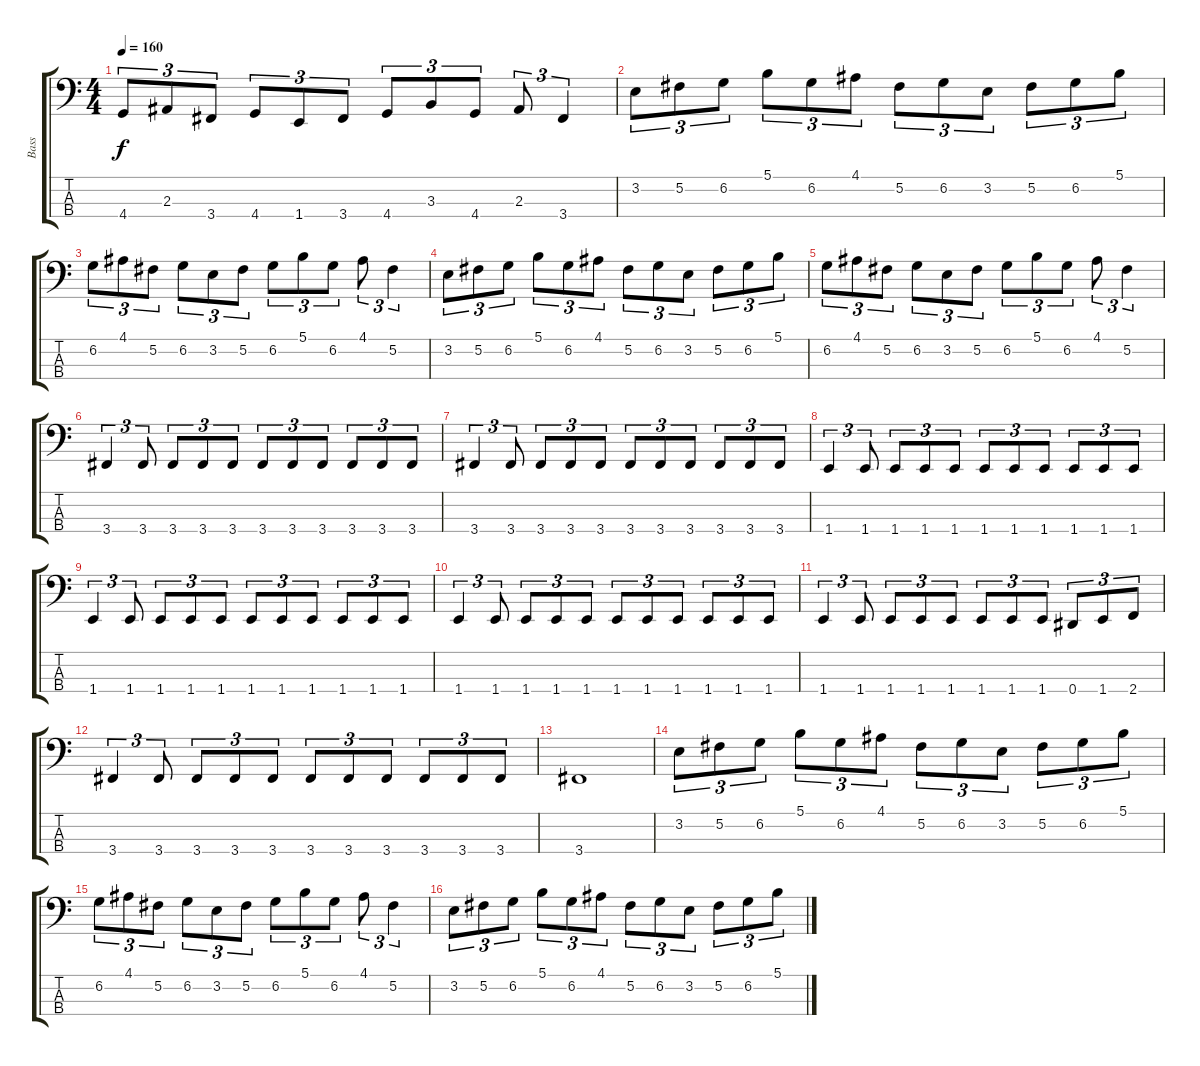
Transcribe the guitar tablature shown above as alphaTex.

\track ("Bass" "Bass") {instrument electricbasspick}
\staff {score tabs}
\tuning (Gb2 Db2 Ab1 Eb1) {hide}
\ts (4 4)
\tempo 160
\clef f4
\ks c
4.4.8{tu (3 2) dy f} 2.3.8{tu (3 2)} 3.4.8{tu (3 2)} 4.4.8{tu (3 2)} 1.4.8{tu (3 2)} 3.4.8{tu (3 2)} 4.4.8{tu (3 2)} 3.3.8{tu (3 2)} 4.4.8{tu (3 2)} 2.3.8{tu (3 2)} 3.4.4{tu (3 2)} |
3.2.8{tu (3 2)} 5.2.8{tu (3 2)} 6.2.8{tu (3 2)} 5.1.8{tu (3 2)} 6.2.8{tu (3 2)} 4.1.8{tu (3 2)} 5.2.8{tu (3 2)} 6.2.8{tu (3 2)} 3.2.8{tu (3 2)} 5.2.8{tu (3 2)} 6.2.8{tu (3 2)} 5.1.8{tu (3 2)} |
6.2.8{tu (3 2)} 4.1.8{tu (3 2)} 5.2.8{tu (3 2)} 6.2.8{tu (3 2)} 3.2.8{tu (3 2)} 5.2.8{tu (3 2)} 6.2.8{tu (3 2)} 5.1.8{tu (3 2)} 6.2.8{tu (3 2)} 4.1.8{tu (3 2)} 5.2.4{tu (3 2)} |
3.2.8{tu (3 2)} 5.2.8{tu (3 2)} 6.2.8{tu (3 2)} 5.1.8{tu (3 2)} 6.2.8{tu (3 2)} 4.1.8{tu (3 2)} 5.2.8{tu (3 2)} 6.2.8{tu (3 2)} 3.2.8{tu (3 2)} 5.2.8{tu (3 2)} 6.2.8{tu (3 2)} 5.1.8{tu (3 2)} |
6.2.8{tu (3 2)} 4.1.8{tu (3 2)} 5.2.8{tu (3 2)} 6.2.8{tu (3 2)} 3.2.8{tu (3 2)} 5.2.8{tu (3 2)} 6.2.8{tu (3 2)} 5.1.8{tu (3 2)} 6.2.8{tu (3 2)} 4.1.8{tu (3 2)} 5.2.4{tu (3 2)} |
\section ("" "")
3.4.4{tu (3 2)} 3.4.8{tu (3 2)} 3.4.8{tu (3 2)} 3.4.8{tu (3 2)} 3.4.8{tu (3 2)} 3.4.8{tu (3 2)} 3.4.8{tu (3 2)} 3.4.8{tu (3 2)} 3.4.8{tu (3 2)} 3.4.8{tu (3 2)} 3.4.8{tu (3 2)} |
3.4.4{tu (3 2)} 3.4.8{tu (3 2)} 3.4.8{tu (3 2)} 3.4.8{tu (3 2)} 3.4.8{tu (3 2)} 3.4.8{tu (3 2)} 3.4.8{tu (3 2)} 3.4.8{tu (3 2)} 3.4.8{tu (3 2)} 3.4.8{tu (3 2)} 3.4.8{tu (3 2)} |
1.4.4{tu (3 2)} 1.4.8{tu (3 2)} 1.4.8{tu (3 2)} 1.4.8{tu (3 2)} 1.4.8{tu (3 2)} 1.4.8{tu (3 2)} 1.4.8{tu (3 2)} 1.4.8{tu (3 2)} 1.4.8{tu (3 2)} 1.4.8{tu (3 2)} 1.4.8{tu (3 2)} |
1.4.4{tu (3 2)} 1.4.8{tu (3 2)} 1.4.8{tu (3 2)} 1.4.8{tu (3 2)} 1.4.8{tu (3 2)} 1.4.8{tu (3 2)} 1.4.8{tu (3 2)} 1.4.8{tu (3 2)} 1.4.8{tu (3 2)} 1.4.8{tu (3 2)} 1.4.8{tu (3 2)} |
1.4.4{tu (3 2)} 1.4.8{tu (3 2)} 1.4.8{tu (3 2)} 1.4.8{tu (3 2)} 1.4.8{tu (3 2)} 1.4.8{tu (3 2)} 1.4.8{tu (3 2)} 1.4.8{tu (3 2)} 1.4.8{tu (3 2)} 1.4.8{tu (3 2)} 1.4.8{tu (3 2)} |
1.4.4{tu (3 2)} 1.4.8{tu (3 2)} 1.4.8{tu (3 2)} 1.4.8{tu (3 2)} 1.4.8{tu (3 2)} 1.4.8{tu (3 2)} 1.4.8{tu (3 2)} 1.4.8{tu (3 2)} 0.4.8{tu (3 2)} 1.4.8{tu (3 2)} 2.4.8{tu (3 2)} |
3.4.4{tu (3 2)} 3.4.8{tu (3 2)} 3.4.8{tu (3 2)} 3.4.8{tu (3 2)} 3.4.8{tu (3 2)} 3.4.8{tu (3 2)} 3.4.8{tu (3 2)} 3.4.8{tu (3 2)} 3.4.8{tu (3 2)} 3.4.8{tu (3 2)} 3.4.8{tu (3 2)} |
3.4.1 |
\section ("" "")
3.2.8{tu (3 2)} 5.2.8{tu (3 2)} 6.2.8{tu (3 2)} 5.1.8{tu (3 2)} 6.2.8{tu (3 2)} 4.1.8{tu (3 2)} 5.2.8{tu (3 2)} 6.2.8{tu (3 2)} 3.2.8{tu (3 2)} 5.2.8{tu (3 2)} 6.2.8{tu (3 2)} 5.1.8{tu (3 2)} |
6.2.8{tu (3 2)} 4.1.8{tu (3 2)} 5.2.8{tu (3 2)} 6.2.8{tu (3 2)} 3.2.8{tu (3 2)} 5.2.8{tu (3 2)} 6.2.8{tu (3 2)} 5.1.8{tu (3 2)} 6.2.8{tu (3 2)} 4.1.8{tu (3 2)} 5.2.4{tu (3 2)} |
3.2.8{tu (3 2)} 5.2.8{tu (3 2)} 6.2.8{tu (3 2)} 5.1.8{tu (3 2)} 6.2.8{tu (3 2)} 4.1.8{tu (3 2)} 5.2.8{tu (3 2)} 6.2.8{tu (3 2)} 3.2.8{tu (3 2)} 5.2.8{tu (3 2)} 6.2.8{tu (3 2)} 5.1.8{tu (3 2)}
